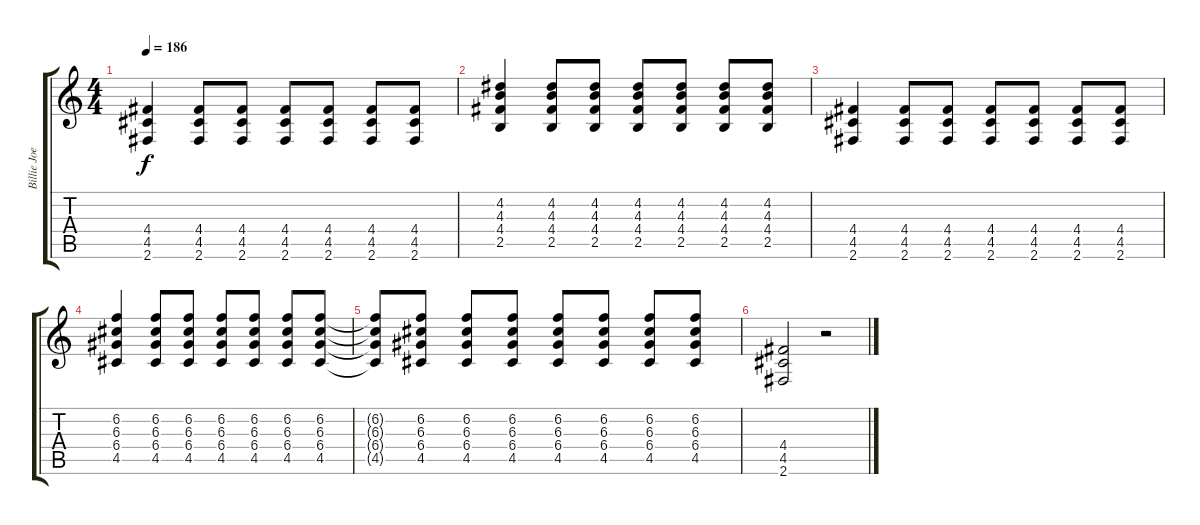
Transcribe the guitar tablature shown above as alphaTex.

\track ("Billie Joe (Guitar)" "Billie Joe") {instrument distortionguitar}
\staff {score tabs}
\tuning (E4 B3 G3 D3 A2 E2) {hide}
\ts (4 4)
\tempo 186
\clef g2
\ks c
(4.4 4.5 2.6).4{dy f} (4.4 4.5 2.6).8 (4.4 4.5 2.6).8 (4.4 4.5 2.6).8 (4.4 4.5 2.6).8 (4.4 4.5 2.6).8 (4.4 4.5 2.6).8 |
(4.2 4.3 4.4 2.5).4 (4.2 4.3 4.4 2.5).8 (4.2 4.3 4.4 2.5).8 (4.2 4.3 4.4 2.5).8 (4.2 4.3 4.4 2.5).8 (4.2 4.3 4.4 2.5).8 (4.2 4.3 4.4 2.5).8 |
(4.4 4.5 2.6).4 (4.4 4.5 2.6).8 (4.4 4.5 2.6).8 (4.4 4.5 2.6).8 (4.4 4.5 2.6).8 (4.4 4.5 2.6).8 (4.4 4.5 2.6).8 |
(6.2 6.3 6.4 4.5).4 (6.2 6.3 6.4 4.5).8 (6.2 6.3 6.4 4.5).8 (6.2 6.3 6.4 4.5).8 (6.2 6.3 6.4 4.5).8 (6.2 6.3 6.4 4.5).8 (6.2 6.3 6.4 4.5).8 |
(6.2{t} 6.3{t} 6.4{t} 4.5{t}).8 (6.2 6.3 6.4 4.5).8 (6.2 6.3 6.4 4.5).8 (6.2 6.3 6.4 4.5).8 (6.2 6.3 6.4 4.5).8 (6.2 6.3 6.4 4.5).8 (6.2 6.3 6.4 4.5).8 (6.2 6.3 6.4 4.5).8 |
(4.4 4.5 2.6).2 r.2
